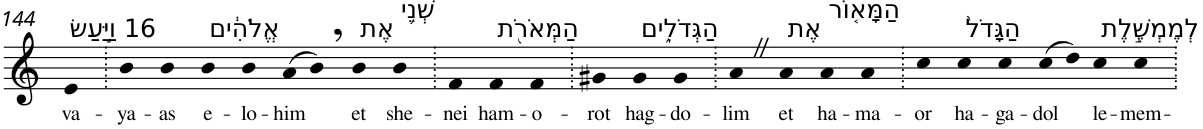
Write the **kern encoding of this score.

**kern	**text
*part1	*part1
*staff1	*staff1
*I"Piano	*
*I'Pno	*
!!LO:PB:g=z
*clefG2	*
*k[]	*
=144	=144
!LO:TX:a:t=16 וַיַּ֣עַשׂ	!
!	!LO:LY:b
4e	va-
=145.	=145.
!	!LO:LY:b
4b	-ya-
!	!LO:LY:b
4b	-as
!LO:TX:a:t=אֱלֹהִ֔ים	!
!	!LO:LY:b
4b	e-
!	!LO:LY:b
4b	-lo-
!	!LO:LY:b
(>8a	-him
8b,)	.
!LO:TX:a:t=אֶת	!
!	!LO:LY:b
4b	et
!LO:TX:a:t=שְׁנֵ֥י	!
!	!LO:LY:b
4b	she-
=146.	=146.
!	!LO:LY:b
4f	-nei
!LO:TX:a:t=הַמְּאֹרֹ֖ת	!
!	!LO:LY:b
4f	ham-
!	!LO:LY:b
4f	-o-
=147.	=147.
!	!LO:LY:b
4g#X	-rot
!LO:TX:a:t=הַגְּדֹלִ֑ים	!
!	!LO:LY:b
4g#	hag-
!	!LO:LY:b
4g#	-do-
=148.	=148.
!	!LO:LY:b
4aZ	-lim
!LO:TX:a:t=אֶת	!
!	!LO:LY:b
4a	et
!LO:TX:a:t=הַמָּא֤וֹר	!
!	!LO:LY:b
4a	ha-
!	!LO:LY:b
4a	-ma-
=149.	=149.
!	!LO:LY:b
4cc	-or
!LO:TX:a:t=הַגָּדֹל֙	!
!	!LO:LY:b
4cc	ha-
!	!LO:LY:b
4cc	-ga-
!	!LO:LY:b
(>8cc	-dol
8dd)	.
!LO:TX:a:t=לְמֶמְשֶׁ֣לֶת	!
!	!LO:LY:b
4cc	le-
!	!LO:LY:b
4cc	-mem-
=.	=.
*-	*-
